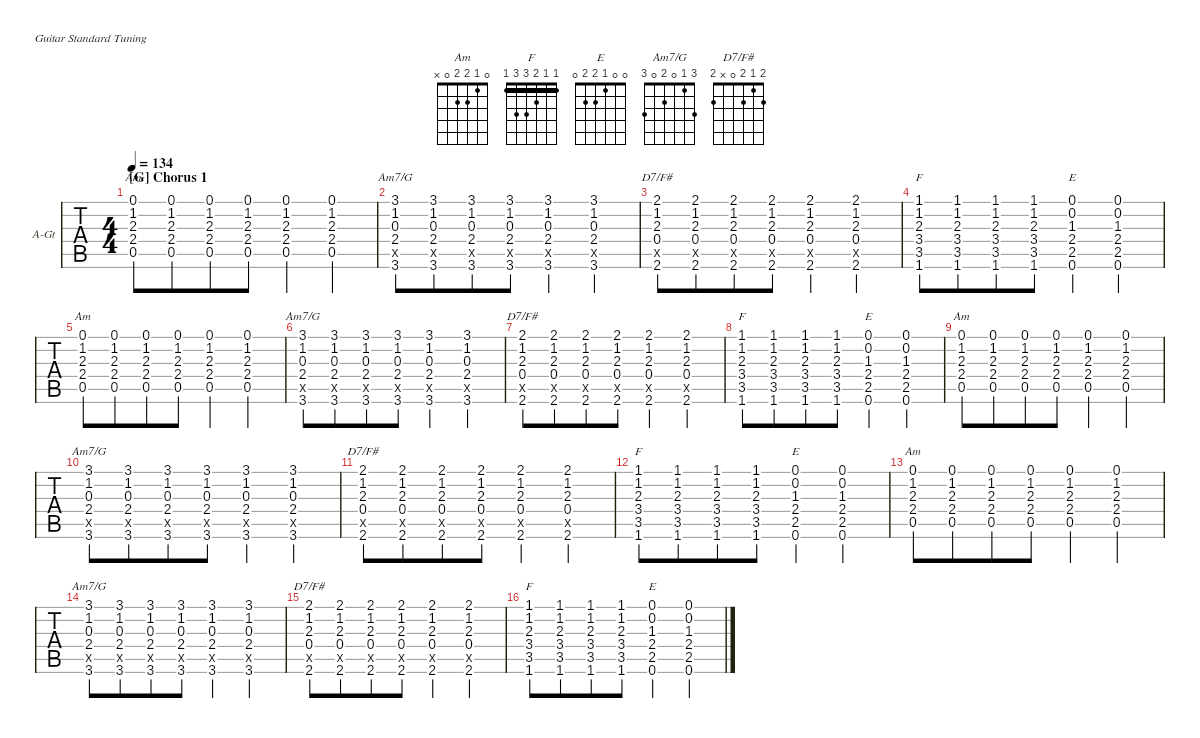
\hideDynamics
\bracketExtendMode nobrackets
\firstSystemTrackNameOrientation horizontal
\otherSystemsTrackNameOrientation horizontal
\track ("A.Guitar" "A-Gt") {multiBarRest instrument acousticguitarsteel}
\staff {tabs}
\tuning (E4 B3 G3 D3 A2 E2)
\chord ("Am" 0 1 2 2 0 x)
\chord ("F" 1 1 2 3 3 1) {barre (1 1)}
\chord ("E" 0 0 1 2 2 0)
\chord ("Am7/G" 3 1 0 2 0 3)
\chord ("D7/F#" 2 1 2 0 x 2)
\ts (4 4)
\section ("G" "Chorus 1")
\tempo 134
\clef g2
\ks aminor
(0.1 1.2 2.3 2.4 0.5).8{ch "Am" dy mf beam merge} (0.1 1.2 2.3 2.4 0.5).8{beam merge} (0.1 1.2 2.3 2.4 0.5).8{beam merge} (0.1 1.2 2.3 2.4 0.5).8 (0.1{st} 1.2{st} 2.3{st} 2.4{st} 0.5{st}).4 (0.1{st} 1.2{st} 2.3{st} 2.4{st} 0.5{st}).4 |
(3.1 1.2 0.3 2.4 0.5{x} 3.6).8{ch "Am7/G" beam merge} (3.1 1.2 0.3 2.4 0.5{x} 3.6).8{beam merge} (3.1 1.2 0.3 2.4 0.5{x} 3.6).8{beam merge} (3.1 1.2 0.3 2.4 0.5{x} 3.6).8 (3.1{st} 1.2{st} 0.3{st} 2.4{st} 0.5{st x} 3.6{st}).4 (3.1{st} 1.2{st} 0.3{st} 2.4{st} 0.5{st x} 3.6{st}).4 |
(2.1 1.2 2.3 0.4 0.5{x} 2.6).8{ch "D7/F#" beam merge} (2.1 1.2 2.3 0.4 0.5{x} 2.6).8{beam merge} (2.1 1.2 2.3 0.4 0.5{x} 2.6).8{beam merge} (2.1 1.2 2.3 0.4 0.5{x} 2.6).8 (2.1{st} 1.2{st} 2.3{st} 0.4{st} 0.5{st x} 2.6{st}).4 (2.1{st} 1.2{st} 2.3{st} 0.4{st} 0.5{st x} 2.6{st}).4 |
(1.6 3.5 3.4 2.3 1.2 1.1).8{ch "F" beam merge} (1.6 3.5 3.4 2.3 1.2 1.1).8{beam merge} (1.6 3.5 3.4 2.3 1.2 1.1).8{beam merge} (1.6 3.5 3.4 2.3 1.2 1.1).8 (0.6{st} 2.5{st} 2.4{st} 1.3{st} 0.2{st} 0.1{st}).4{ch "E"} (0.6{st} 2.5{st} 2.4{st} 1.3{st} 0.2{st} 0.1{st}).4 |
(0.1 1.2 2.3 2.4 0.5).8{ch "Am" beam merge} (0.1 1.2 2.3 2.4 0.5).8{beam merge} (0.1 1.2 2.3 2.4 0.5).8{beam merge} (0.1 1.2 2.3 2.4 0.5).8 (0.1{st} 1.2{st} 2.3{st} 2.4{st} 0.5{st}).4 (0.1{st} 1.2{st} 2.3{st} 2.4{st} 0.5{st}).4 |
(3.1 1.2 0.3 2.4 0.5{x} 3.6).8{ch "Am7/G" beam merge} (3.1 1.2 0.3 2.4 0.5{x} 3.6).8{beam merge} (3.1 1.2 0.3 2.4 0.5{x} 3.6).8{beam merge} (3.1 1.2 0.3 2.4 0.5{x} 3.6).8 (3.1{st} 1.2{st} 0.3{st} 2.4{st} 0.5{st x} 3.6{st}).4 (3.1{st} 1.2{st} 0.3{st} 2.4{st} 0.5{st x} 3.6{st}).4 |
(2.1 1.2 2.3 0.4 0.5{x} 2.6).8{ch "D7/F#" beam merge} (2.1 1.2 2.3 0.4 0.5{x} 2.6).8{beam merge} (2.1 1.2 2.3 0.4 0.5{x} 2.6).8{beam merge} (2.1 1.2 2.3 0.4 0.5{x} 2.6).8 (2.1{st} 1.2{st} 2.3{st} 0.4{st} 0.5{st x} 2.6{st}).4 (2.1{st} 1.2{st} 2.3{st} 0.4{st} 0.5{st x} 2.6{st}).4 |
(1.6 3.5 3.4 2.3 1.2 1.1).8{ch "F" beam merge} (1.6 3.5 3.4 2.3 1.2 1.1).8{beam merge} (1.6 3.5 3.4 2.3 1.2 1.1).8{beam merge} (1.6 3.5 3.4 2.3 1.2 1.1).8 (0.6{st} 2.5{st} 2.4{st} 1.3{st} 0.2{st} 0.1{st}).4{ch "E"} (0.6{st} 2.5{st} 2.4{st} 1.3{st} 0.2{st} 0.1{st}).4 |
(0.1 1.2 2.3 2.4 0.5).8{ch "Am" beam merge} (0.1 1.2 2.3 2.4 0.5).8{beam merge} (0.1 1.2 2.3 2.4 0.5).8{beam merge} (0.1 1.2 2.3 2.4 0.5).8 (0.1{st} 1.2{st} 2.3{st} 2.4{st} 0.5{st}).4 (0.1{st} 1.2{st} 2.3{st} 2.4{st} 0.5{st}).4 |
(3.1 1.2 0.3 2.4 0.5{x} 3.6).8{ch "Am7/G" beam merge} (3.1 1.2 0.3 2.4 0.5{x} 3.6).8{beam merge} (3.1 1.2 0.3 2.4 0.5{x} 3.6).8{beam merge} (3.1 1.2 0.3 2.4 0.5{x} 3.6).8 (3.1{st} 1.2{st} 0.3{st} 2.4{st} 0.5{st x} 3.6{st}).4 (3.1{st} 1.2{st} 0.3{st} 2.4{st} 0.5{st x} 3.6{st}).4 |
(2.1 1.2 2.3 0.4 0.5{x} 2.6).8{ch "D7/F#" beam merge} (2.1 1.2 2.3 0.4 0.5{x} 2.6).8{beam merge} (2.1 1.2 2.3 0.4 0.5{x} 2.6).8{beam merge} (2.1 1.2 2.3 0.4 0.5{x} 2.6).8 (2.1{st} 1.2{st} 2.3{st} 0.4{st} 0.5{st x} 2.6{st}).4 (2.1{st} 1.2{st} 2.3{st} 0.4{st} 0.5{st x} 2.6{st}).4 |
(1.6 3.5 3.4 2.3 1.2 1.1).8{ch "F" beam merge} (1.6 3.5 3.4 2.3 1.2 1.1).8{beam merge} (1.6 3.5 3.4 2.3 1.2 1.1).8{beam merge} (1.6 3.5 3.4 2.3 1.2 1.1).8 (0.6{st} 2.5{st} 2.4{st} 1.3{st} 0.2{st} 0.1{st}).4{ch "E"} (0.6{st} 2.5{st} 2.4{st} 1.3{st} 0.2{st} 0.1{st}).4 |
(0.1 1.2 2.3 2.4 0.5).8{ch "Am" beam merge} (0.1 1.2 2.3 2.4 0.5).8{beam merge} (0.1 1.2 2.3 2.4 0.5).8{beam merge} (0.1 1.2 2.3 2.4 0.5).8 (0.1{st} 1.2{st} 2.3{st} 2.4{st} 0.5{st}).4 (0.1{st} 1.2{st} 2.3{st} 2.4{st} 0.5{st}).4 |
(3.1 1.2 0.3 2.4 0.5{x} 3.6).8{ch "Am7/G" beam merge} (3.1 1.2 0.3 2.4 0.5{x} 3.6).8{beam merge} (3.1 1.2 0.3 2.4 0.5{x} 3.6).8{beam merge} (3.1 1.2 0.3 2.4 0.5{x} 3.6).8 (3.1{st} 1.2{st} 0.3{st} 2.4{st} 0.5{st x} 3.6{st}).4 (3.1{st} 1.2{st} 0.3{st} 2.4{st} 0.5{st x} 3.6{st}).4 |
(2.1 1.2 2.3 0.4 0.5{x} 2.6).8{ch "D7/F#" beam merge} (2.1 1.2 2.3 0.4 0.5{x} 2.6).8{beam merge} (2.1 1.2 2.3 0.4 0.5{x} 2.6).8{beam merge} (2.1 1.2 2.3 0.4 0.5{x} 2.6).8 (2.1{st} 1.2{st} 2.3{st} 0.4{st} 0.5{st x} 2.6{st}).4 (2.1{st} 1.2{st} 2.3{st} 0.4{st} 0.5{st x} 2.6{st}).4 |
(1.6 3.5 3.4 2.3 1.2 1.1).8{ch "F" beam merge} (1.6 3.5 3.4 2.3 1.2 1.1).8{beam merge} (1.6 3.5 3.4 2.3 1.2 1.1).8{beam merge} (1.6 3.5 3.4 2.3 1.2 1.1).8 (0.6{st} 2.5{st} 2.4{st} 1.3{st} 0.2{st} 0.1{st}).4{ch "E"} (0.6{st} 2.5{st} 2.4{st} 1.3{st} 0.2{st} 0.1{st}).4
